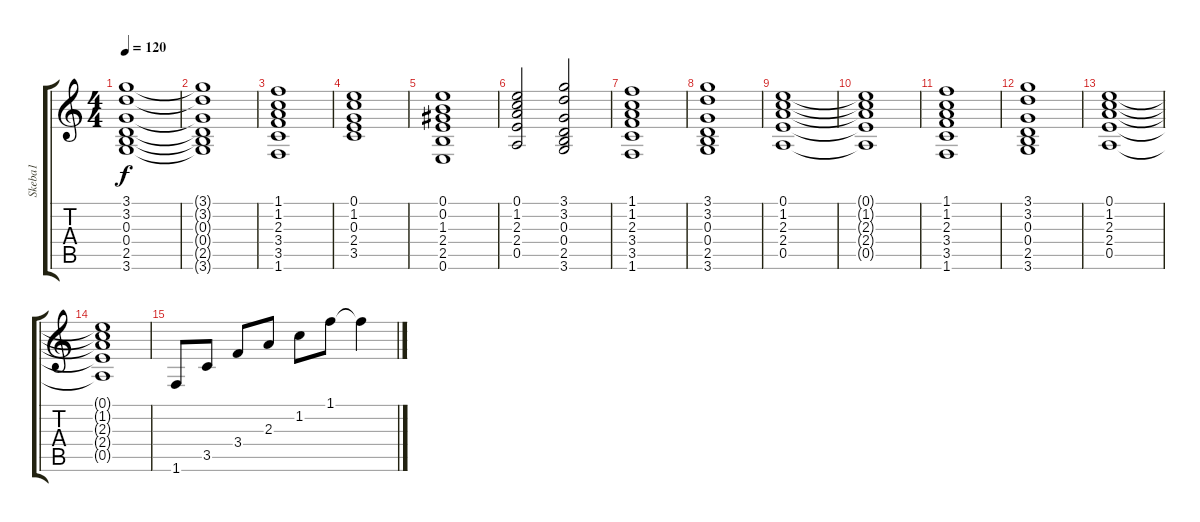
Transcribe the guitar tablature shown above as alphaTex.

\track ("Skeba1" "Skeba1") {instrument overdrivenguitar}
\staff {score tabs}
\tuning (E4 B3 G3 D3 A2 E2) {hide}
\ts (4 4)
\tempo 120
\clef g2
\ks c
(3.1 3.2 0.3 0.4 2.5 3.6).1{dy f} |
(3.1{t} 3.2{t} 0.3{t} 0.4{t} 2.5{t} 3.6{t}).1 |
(1.1 1.2 2.3 3.4 3.5 1.6).1 |
(0.1 1.2 0.3 2.4 3.5).1 |
(0.1 0.2 1.3 2.4 2.5 0.6).1 |
(0.1 1.2 2.3 2.4 0.5).2 (3.1 3.2 0.3 0.4 2.5 3.6).2 |
(1.1 1.2 2.3 3.4 3.5 1.6).1 |
(3.1 3.2 0.3 0.4 2.5 3.6).1 |
(0.1 1.2 2.3 2.4 0.5).1 |
(0.1{t} 1.2{t} 2.3{t} 2.4{t} 0.5{t}).1 |
(1.1 1.2 2.3 3.4 3.5 1.6).1 |
(3.1 3.2 0.3 0.4 2.5 3.6).1 |
(0.1 1.2 2.3 2.4 0.5).1 |
(0.1{t} 1.2{t} 2.3{t} 2.4{t} 0.5{t}).1 |
1.6.8{instrument electricguitarclean} 3.5.8 3.4.8 2.3.8 1.2.8 1.1.8 1.1{t}.4
